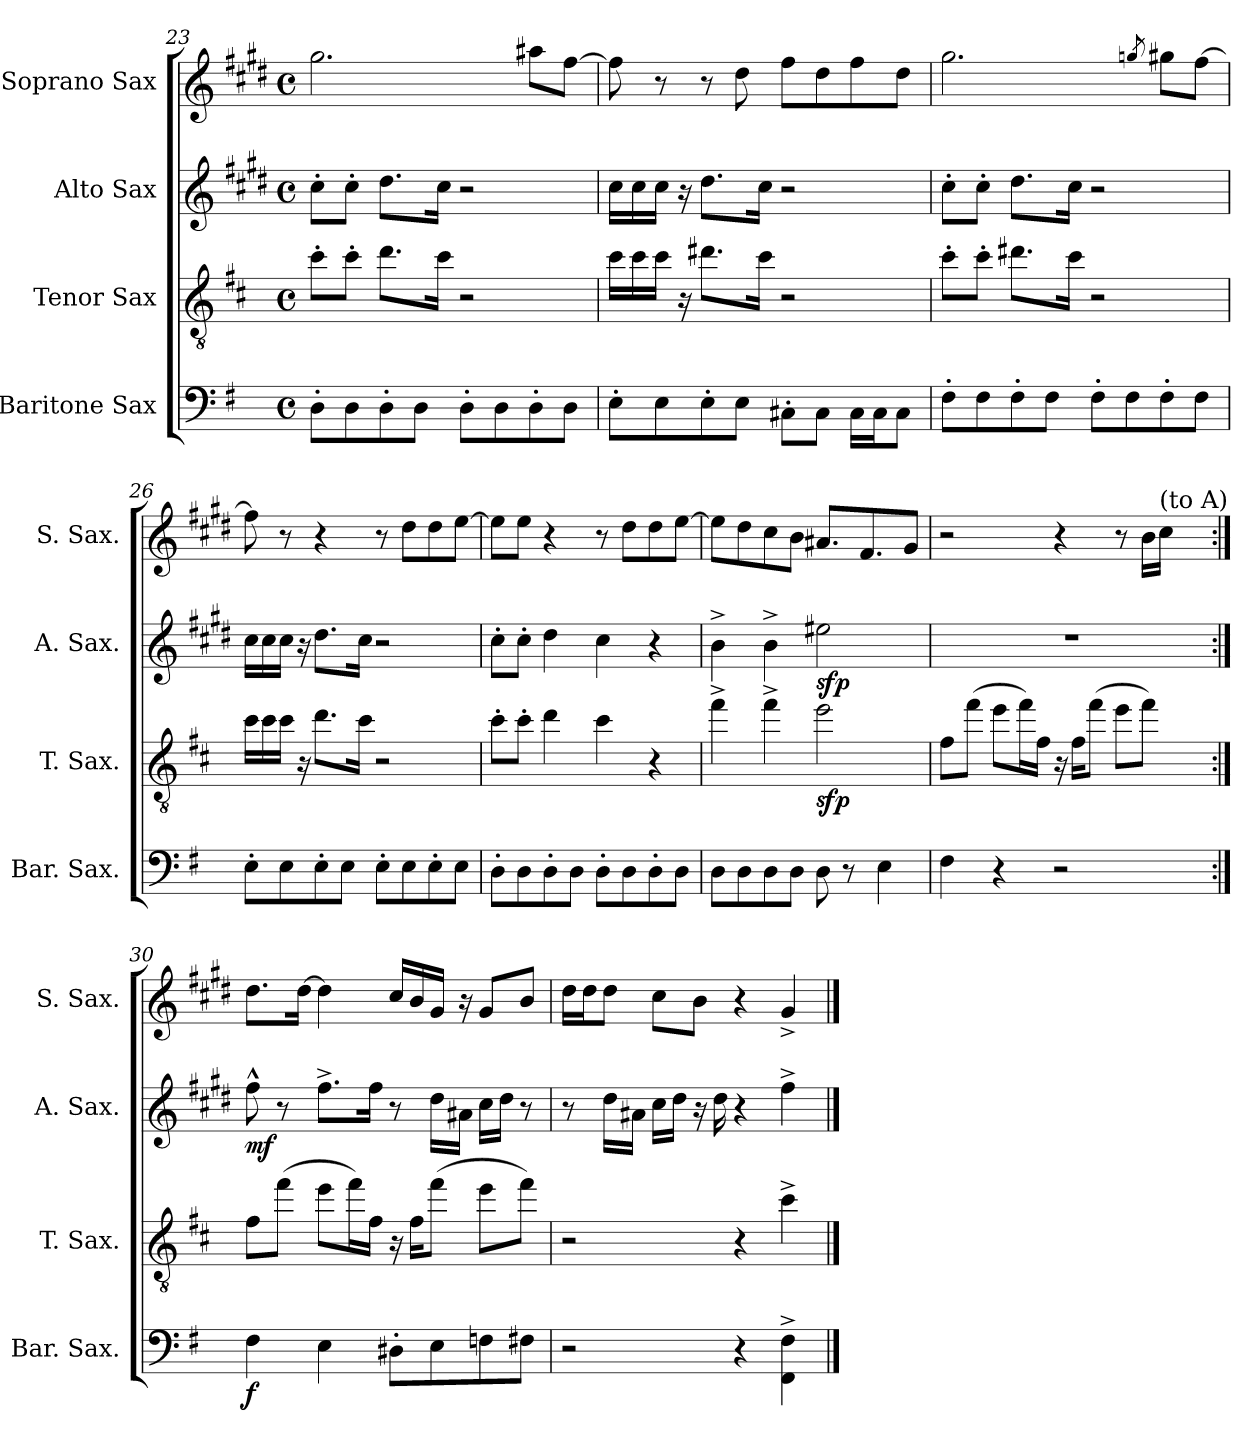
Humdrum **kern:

**kern	**dynam	**kern	**dynam	**kern	**dynam	**kern
*part4	*part4	*part3	*part3	*part2	*part2	*part1
*staff4	*staff4	*staff3	*staff3	*staff2	*staff2	*staff1
*I"Baritone Sax	*	*I"Tenor Sax	*	*I"Alto Sax	*	*I"Soprano Sax
*I'Bar. Sax.	*	*I'T. Sax.	*	*I'A. Sax.	*	*I'S. Sax.
*clefF4	*	*clefGv2	*	*clefG2	*	*clefG2
*ITrd12c21	*	*ITrd8c14	*	*ITrd5c9	*	*ITrd1c2
*k[f#]	*	*k[f#c#]	*	*k[f#]	*	*k[f#c#]
*M4/4	*	*M4/4	*	*M4/4	*	*M4/4
*met(c)	*	*met(c)	*	*met(c)	*	*met(c)
=23	=23	=23	=23	=23	=23	=23
8DD'\L	.	8c#'\L	.	8e'\L	.	2.ff#\
8DD\	.	8c#'\J	.	8e'\J	.	.
8DD'\	.	8.d\L	.	8.f#\L	.	.
8DD\J	.	.	.	.	.	.
.	.	16c#\Jk	.	16e\Jk	.	.
8DD'\L	.	2r	.	2r	.	.
8DD\	.	.	.	.	.	.
8DD'\	.	.	.	.	.	8gg#X\L
8DD\J	.	.	.	.	.	[8ee\J
=24	=24	=24	=24	=24	=24	=24
8EE'\L	.	16c#\LL	.	16e\LL	.	8ee\]
.	.	16c#\	.	16e\	.	.
8EE\	.	16c#\JJ	.	16e\JJ	.	8r
.	.	16r	.	16r	.	.
8EE'\	.	8.d#i\L	.	8.f#\L	.	8r
8EE\J	.	.	.	.	.	8cc#\
.	.	16c#\Jk	.	16e\Jk	.	.
8CC#X'\L	.	2r	.	2r	.	8ee\L
8CC#\J	.	.	.	.	.	8cc#\
16CC#\LL	.	.	.	.	.	8ee\
16CC#\J	.	.	.	.	.	.
8CC#\J	.	.	.	.	.	8cc#\J
=25	=25	=25	=25	=25	=25	=25
8FF#'\L	.	8c#'\L	.	8e'\L	.	2.ff#\
8FF#\	.	8c#'\J	.	8e'\J	.	.
8FF#'\	.	8.d#X\L	.	8.f#\L	.	.
8FF#\J	.	.	.	.	.	.
.	.	16c#\Jk	.	16e\Jk	.	.
8FF#'\L	.	2r	.	2r	.	.
8FF#\	.	.	.	.	.	.
.	.	.	.	.	.	8qffn/
8FF#'\	.	.	.	.	.	8ff#X\L
8FF#\J	.	.	.	.	.	[8ee\J
=26	=26	=26	=26	=26	=26	=26
8EE'\L	.	16c#\LL	.	16e\LL	.	8ee\]
.	.	16c#\	.	16e\	.	.
8EE\	.	16c#\JJ	.	16e\JJ	.	8r
.	.	16r	.	16r	.	.
8EE'\	.	8.d\L	.	8.f#\L	.	4r
8EE\J	.	.	.	.	.	.
.	.	16c#\Jk	.	16e\Jk	.	.
8EE'\L	.	2r	.	2r	.	8r
8EE\	.	.	.	.	.	8cc#\L
8EE'\	.	.	.	.	.	8cc#\
8EE\J	.	.	.	.	.	[8dd\J
!!LO:PB:g=z
=27	=27	=27	=27	=27	=27	=27
8DD'\L	.	8c#'\L	.	8e'\L	.	8dd\L]
8DD\	.	8c#'\J	.	8e'\J	.	8dd\J
8DD'\	.	4d\	.	4f#\	.	4r
8DD\J	.	.	.	.	.	.
8DD'\L	.	4c#\	.	4e\	.	8r
8DD\	.	.	.	.	.	8cc#\L
8DD'\	.	4r	.	4r	.	8cc#\
8DD\J	.	.	.	.	.	[8dd\J
=28	=28	=28	=28	=28	=28	=28
*	*	*^	*	*^	*	*
8DD\L	.	4f#^\	2ryy	.	4d^\	2ryy	.	8dd\L]
8DD\	.	.	.	.	.	.	.	8cc#\
8DD\	.	4f#^\	.	.	4d^\	.	.	8b\
8DD\J	.	.	.	.	.	.	.	8a\J
!	!	!	!	!LO:DY:b	!	!	!LO:DY:b	!
8DD\	.	2e\	4ryy	sfp	2g#X\	4ryy	sfp	8.g#X/L
8r	.	.	.	.	.	.	.	.
.	.	.	.	.	.	.	.	8.e/
4EE\	.	.	4ryy	.	.	4ryy	.	.
.	.	.	.	.	.	.	.	8f#/J
*	*	*v	*v	*	*	*	*	*
*	*	*	*	*v	*v	*	*
=29	=29	=29	=29	=29	=29	=29
4FF#\	.	8F#\L	.	1r	.	2r
.	.	(8f#\J	.	.	.	.
4r	.	8e\L	.	.	.	.
.	.	16f#\L)	.	.	.	.
.	.	16F#\JJ	.	.	.	.
2r	.	16r	.	.	.	4r
.	.	16F#\KL	.	.	.	.
.	.	(8f#\J	.	.	.	.
.	.	8e\L	.	.	.	8r
.	.	8f#\J)	.	.	.	16a\LL
!	!	!	!	!	!	!LO:TX:a:t=(to A)
.	.	.	.	.	.	16b\JJ
=30:|!	=30:|!	=30:|!	=30:|!	=30:|!	=30:|!	=30:|!
!	!LO:DY:b	!	!	!	!LO:DY:b	!
4FF#\	f	8F#\L	.	8a^^\	mf	8.cc#\L
.	.	(8f#\J	.	8r	.	.
.	.	.	.	.	.	[16cc#\Jk
4EE\	.	8e\L	.	8.a^\L	.	4cc#\]
.	.	16f#\L)	.	.	.	.
.	.	16F#\JJ	.	16a\Jk	.	.
8DD#X'\L	.	16r	.	8r	.	16b/LL
.	.	16F#\KL	.	.	.	16a/
8EE\	.	(8f#\J	.	16f#\LL	.	16f#/JJ
.	.	.	.	16c#X\JJ	.	16r
8FFn\	.	8e\L	.	16e\LL	.	8f#/L
.	.	.	.	16f#\JJ	.	.
8FF#X\J	.	8f#\J)	.	8r	.	8a/J
=31	=31	=31	=31	=31	=31	=31
2r	.	2r	.	8r	.	16cc#\LL
.	.	.	.	.	.	16cc#\J
.	.	.	.	16f#\LL	.	8cc#\J
.	.	.	.	16c#X\JJ	.	.
.	.	.	.	16e\LL	.	8b\L
.	.	.	.	16f#\JJ	.	.
.	.	.	.	16r	.	8a\J
.	.	.	.	16f#\	.	.
4r	.	4r	.	4r	.	4r
4FFF#\^ 4FF#\^	.	4c#^\	.	4a^\	.	4f#^/
==	==	==	==	==	==	==
*-	*-	*-	*-	*-	*-	*-
